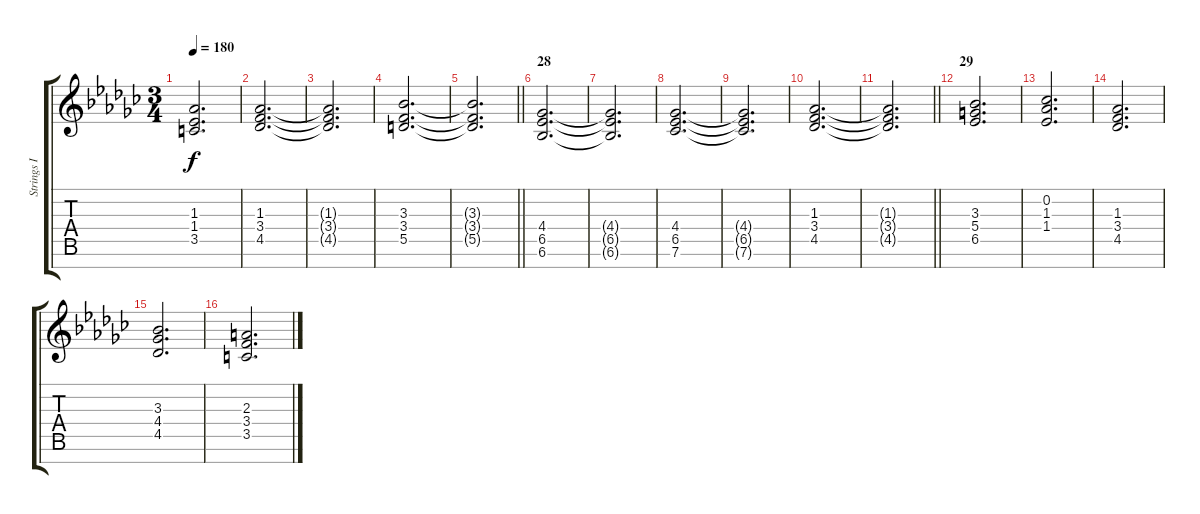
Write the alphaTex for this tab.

\track ("Strings I" "Strings I") {instrument stringensemble1}
\staff {score tabs}
\tuning (E5 B4 G4 D4 A3 E3 B2) {hide}
\ts (3 4)
\tempo 180
\clef g2
\ks gb
(1.3{t} 1.4{t} 3.5{t}).2{d dy f} |
(1.3 3.4 4.5).2{d} |
(1.3{t} 3.4{t} 4.5{t}).2{d} |
(3.3 3.4 5.5).2{d} |
\barLineRight lightlight
(3.3{t} 3.4{t} 5.5{t}).2{d} |
\section ("" "28")
(4.4 6.5 6.6).2{d} |
(4.4{t} 6.5{t} 6.6{t}).2{d} |
(4.4 6.5 7.6).2{d} |
(4.4{t} 6.5{t} 7.6{t}).2{d} |
(1.3 3.4 4.5).2{d} |
\barLineRight lightlight
(1.3{t} 3.4{t} 4.5{t}).2{d} |
\section ("" "29")
(3.3 5.4 6.5).2{d} |
(0.2 1.3 1.4).2{d} |
(1.3 3.4 4.5).2{d} |
(3.3 4.4 4.5).2{d} |
(2.3 3.4 3.5).2{d}
